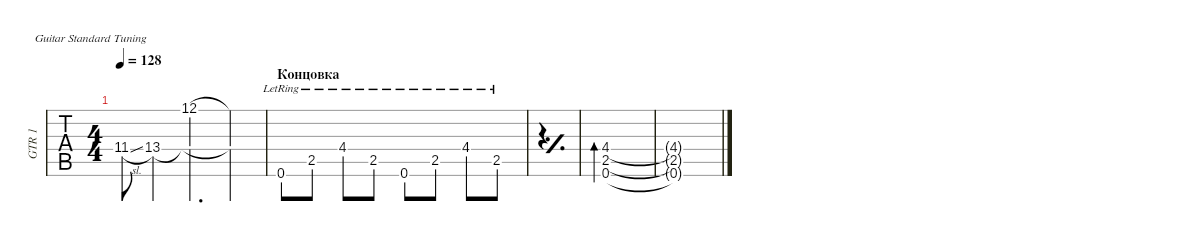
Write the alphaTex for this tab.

\defaultSystemsLayout 4
\hideDynamics
\bracketExtendMode groupsimilarinstruments
\singleTrackTrackNamePolicy allsystems
\multiTrackTrackNamePolicy allsystems
\otherSystemsTrackNameOrientation horizontal
\defaultBarNumberDisplay FirstOfSystem
\track ("Electric Guitar 1" "GTR 1") {instrument electricguitarclean}
\staff {tabs}
\tuning (E4 B3 G3 D3 A2 E2)
\ts (4 4)
\tempo 128
\clef g2
\ks e
11.4{sl}.8{dy mf} 13.4.4 (12.1 13.4{t}).4{d} (12.1{t} 13.4{t}).4 |
\section ("" "Концовка")
0.6{lr}.8{dy mp} 2.5{lr}.8 4.4{lr}.8 2.5{lr}.8 0.6{lr}.8 2.5{lr}.8 4.4{lr}.8 2.5{lr}.8 |
\simile simple
|
\simile none
(0.6 2.5 4.4).1{bd 181} |
(4.4{t} 2.5{t} 0.6{t}).1
